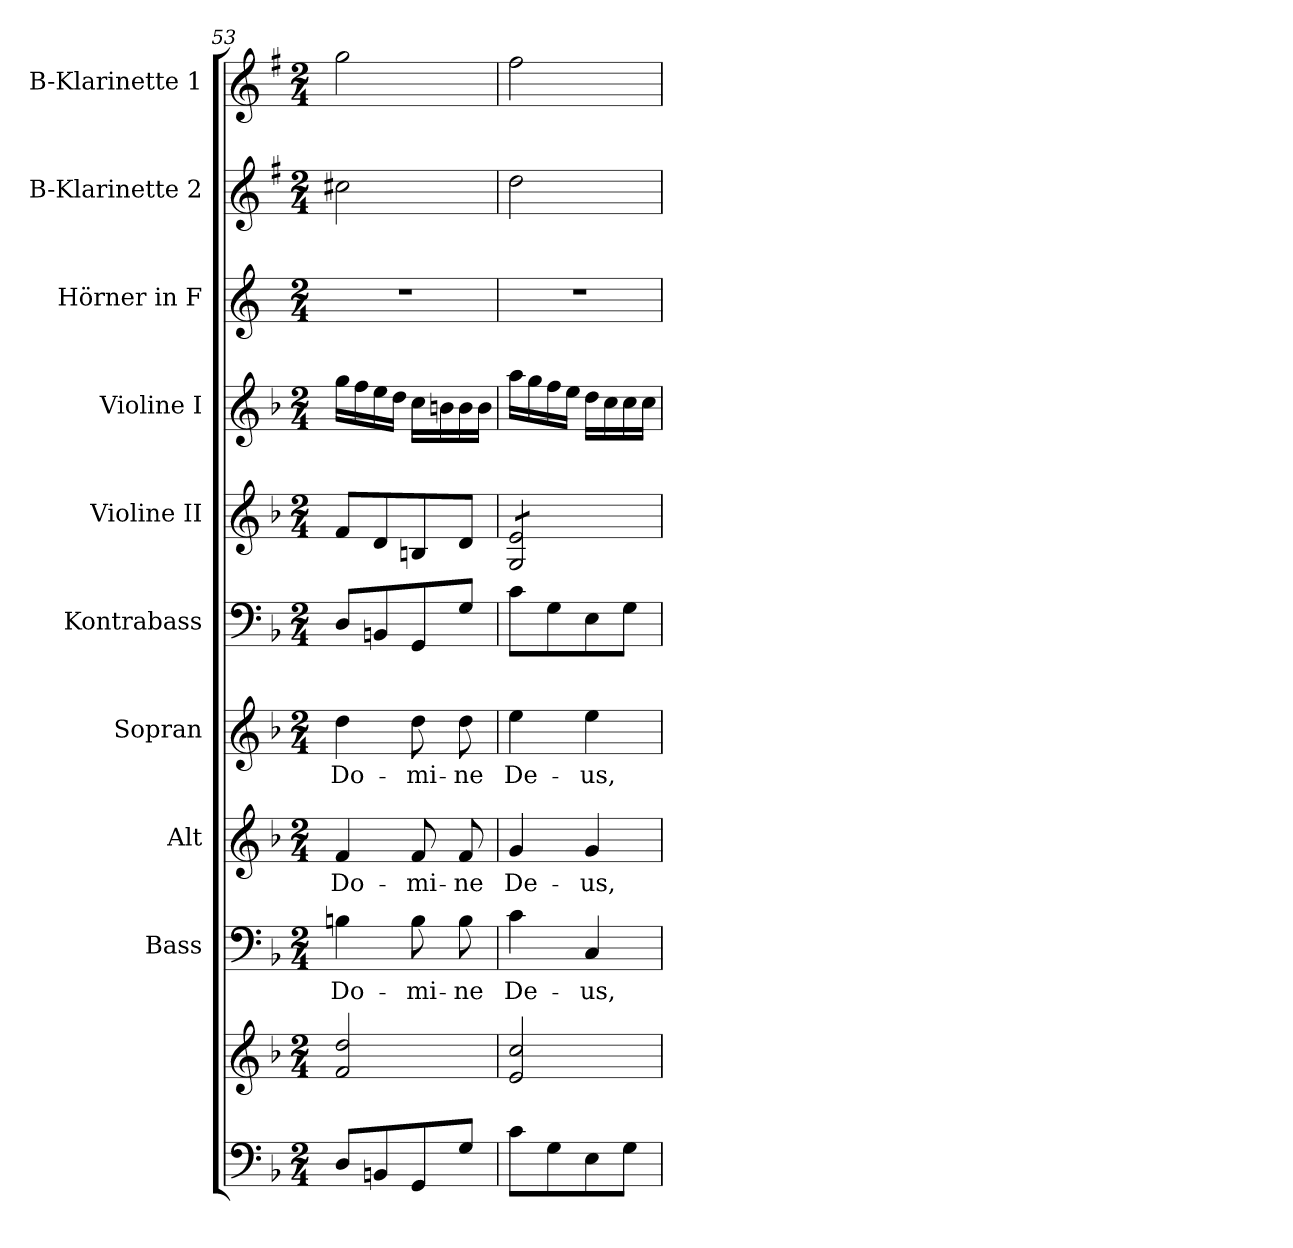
**kern	**kern	**kern	**text	**kern	**text	**kern	**text	**kern	**kern	**kern	**kern	**kern	**kern
*part10	*part10	*part9	*part9	*part8	*part8	*part7	*part7	*part6	*part5	*part4	*part3	*part2	*part1
*staff11	*staff10	*staff9	*staff9	*staff8	*staff8	*staff7	*staff7	*staff6	*staff5	*staff4	*staff3	*staff2	*staff1
*	*	*I"Bass	*	*I"Alt	*	*I"Sopran	*	*I"Kontrabass	*I"Violine II	*I"Violine I	*I"Hörner in F	*I"B-Klarinette 2	*I"B-Klarinette 1
*	*	*I'B.	*	*I'A.	*	*I'S.	*	*I'Kb.	*I'Vl. II	*I'Vl. I	*	*I'B Kl. 2	*I'B Kl. 1
*clefF4	*clefG2	*clefF4	*	*clefG2	*	*clefG2	*	*clefF4	*clefG2	*clefG2	*clefG2	*clefG2	*clefG2
*	*	*	*	*	*	*	*	*ITrd7c12	*	*	*ITrd4c7	*ITrd1c2	*ITrd1c2
*k[b-]	*k[b-]	*k[b-]	*	*k[b-]	*	*k[b-]	*	*k[b-]	*k[b-]	*k[b-]	*k[b-]	*k[b-]	*k[b-]
*F:	*F:	*F:	*	*F:	*	*F:	*	*F:	*F:	*F:	*F:	*F:	*F:
*M2/4	*M2/4	*M2/4	*	*M2/4	*	*M2/4	*	*M2/4	*M2/4	*M2/4	*M2/4	*M2/4	*M2/4
=53	=53	=53	=53	=53	=53	=53	=53	=53	=53	=53	=53	=53	=53
!	!	!	!LO:LY:b	!	!LO:LY:b	!	!LO:LY:b	!	!	!	!	!	!
8D/L	2f/ 2dd/	4Bn\	Do-	4f/	Do-	4dd\	Do-	8DD/L	8f/L	16gg\LL	2r	2bn\	2ff\
.	.	.	.	.	.	.	.	.	.	16ff\	.	.	.
8BBn/	.	.	.	.	.	.	.	8BBBn/	8d/	16ee\	.	.	.
.	.	.	.	.	.	.	.	.	.	16dd\JJ	.	.	.
!	!	!	!LO:LY:b	!	!LO:LY:b	!	!LO:LY:b	!	!	!	!	!	!
8GG/	.	8B\	-mi-	8f/	-mi-	8dd\	-mi-	8GGG/	8Bn/	16cc\LL	.	.	.
.	.	.	.	.	.	.	.	.	.	16bn\	.	.	.
!	!	!	!LO:LY:b	!	!LO:LY:b	!	!LO:LY:b	!	!	!	!	!	!
8G/J	.	8B\	-ne	8f/	-ne	8dd\	-ne	8GG/J	8d/J	16b\	.	.	.
.	.	.	.	.	.	.	.	.	.	16b\JJ	.	.	.
!!LO:PB:g=z
=54	=54	=54	=54	=54	=54	=54	=54	=54	=54	=54	=54	=54	=54
!	!	!	!LO:LY:b	!	!LO:LY:b	!	!LO:LY:b	!	!	!	!	!	!
*	*	*	*	*	*	*	*	*	*tremolo	*	*	*	*
8c\L	2e/ 2cc/	4c\	De-	4g/	De-	4ee\	De-	8C\L	8G/ 8e/L	16aa\LL	2r	2cc\	2ee\
.	.	.	.	.	.	.	.	.	.	16gg\	.	.	.
8G\	.	.	.	.	.	.	.	8GG\	8G/ 8e/	16ff\	.	.	.
.	.	.	.	.	.	.	.	.	.	16ee\JJ	.	.	.
!	!	!	!LO:LY:b	!	!LO:LY:b	!	!LO:LY:b	!	!	!	!	!	!
8E\	.	4C/	-us,	4g/	-us,	4ee\	-us,	8EE\	8G/ 8e/	16dd\LL	.	.	.
.	.	.	.	.	.	.	.	.	.	16cc\	.	.	.
8G\J	.	.	.	.	.	.	.	8GG\J	8G/ 8e/J	16cc\	.	.	.
*	*	*	*	*	*	*	*	*	*Xtremolo	*	*	*	*
.	.	.	.	.	.	.	.	.	.	16cc\JJ	.	.	.
=	=	=	=	=	=	=	=	=	=	=	=	=	=
*-	*-	*-	*-	*-	*-	*-	*-	*-	*-	*-	*-	*-	*-
